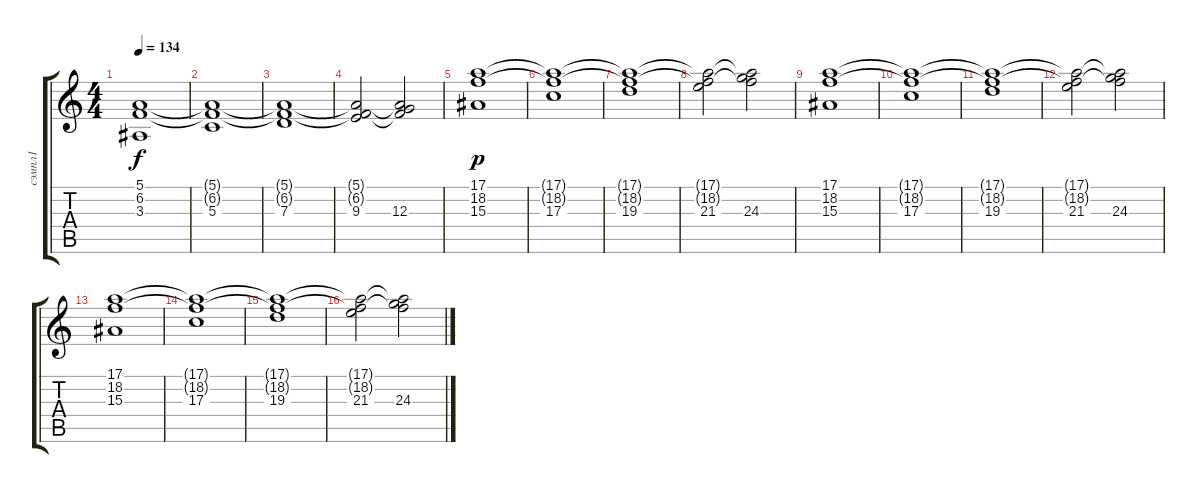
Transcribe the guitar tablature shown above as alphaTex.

\track ("сэмпл1" "сэмпл1") {instrument pad8sweep}
\staff {score tabs}
\tuning (E4 B3 G3 D3 A2 E2) {hide}
\ts (4 4)
\tempo 134
\clef g2
\ks c
(5.1 6.2 3.3).1{dy f} |
(5.1{t} 6.2{t} 5.3).1 |
(5.1{t} 6.2{t} 7.3).1 |
(5.1{t} 6.2{t} 9.3).2 (5.1{t} 6.2{t} 12.3).2 |
(17.1 18.2 15.3).1{dy p} |
(17.1{t} 18.2{t} 17.3).1 |
(17.1{t} 18.2{t} 19.3).1 |
(17.1{t} 18.2{t} 21.3).2 (17.1{t} 18.2{t} 24.3).2 |
(17.1 18.2 15.3).1 |
(17.1{t} 18.2{t} 17.3).1 |
(17.1{t} 18.2{t} 19.3).1 |
(17.1{t} 18.2{t} 21.3).2 (17.1{t} 18.2{t} 24.3).2 |
(17.1 18.2 15.3).1 |
(17.1{t} 18.2{t} 17.3).1 |
(17.1{t} 18.2{t} 19.3).1 |
(17.1{t} 18.2{t} 21.3).2 (17.1{t} 18.2{t} 24.3).2
